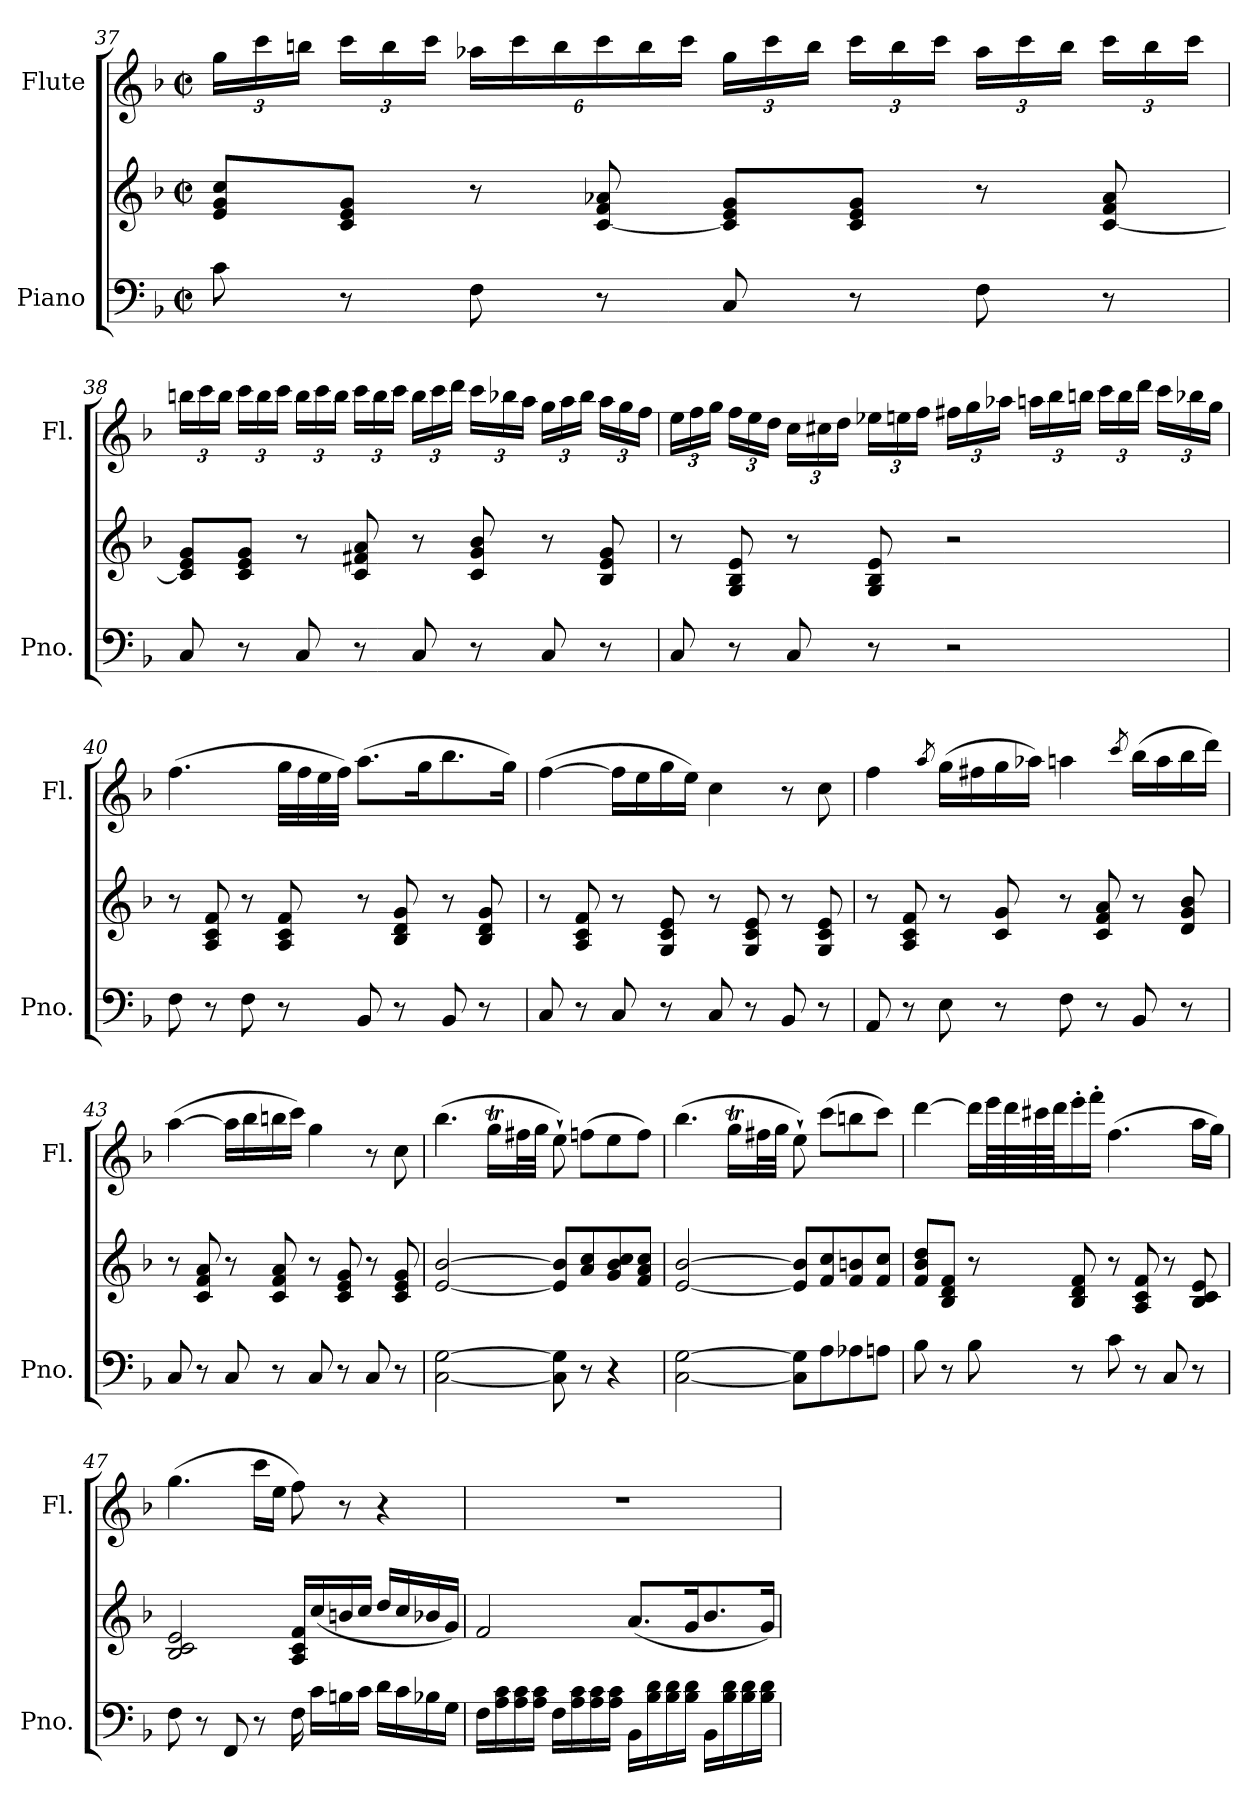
**kern	**kern	**kern
*part2	*part2	*part1
*staff3	*staff2	*staff1
*I"Piano	*	*I"Flute
*I'Pno.	*	*I'Fl.
*clefF4	*clefG2	*clefG2
*k[b-]	*k[b-]	*k[b-]
*M2/2	*M2/2	*M2/2
*met(c|)	*met(c|)	*met(c|)
*	*	*Xbrackettup
=37	=37	=37
8c\	8e/ 8g/ 8cc/L	24gg\LL
.	.	24ccc\
.	.	24bbn\JJ
8r	8c/ 8e/ 8g/J	24ccc\LL
.	.	24bb\
.	.	24ccc\JJ
8F\	8r	24aa-X\LL
.	.	24ccc\
.	.	24bb\
8r	[8c/ 8f/ 8a-X/	24ccc\
.	.	24bb\
.	.	24ccc\JJ
8C/	8c/] 8e/ 8g/L	24gg\LL
.	.	24ccc\
.	.	24bb\JJ
8r	8c/ 8e/ 8g/J	24ccc\LL
.	.	24bb\
.	.	24ccc\JJ
8F\	8r	24aa-\LL
.	.	24ccc\
.	.	24bb\JJ
8r	[8c/ 8f/ 8a-/	24ccc\LL
.	.	24bb\
.	.	24ccc\JJ
!!LO:PB:g=z
=38	=38	=38
8C/	8c/] 8e/ 8g/L	24bbn\LL
.	.	24ccc\
.	.	24bb\JJ
8r	8c/ 8e/ 8g/J	24ccc\LL
.	.	24bb\
.	.	24ccc\JJ
8C/	8r	24bb\LL
.	.	24ccc\
.	.	24bb\JJ
8r	8c/ 8f#X/ 8a/	24ccc\LL
.	.	24bb\
.	.	24ccc\JJ
8C/	8r	24bb\LL
.	.	24ccc\
.	.	24ddd\JJ
8r	8c/ 8g/ 8b-/	24ccc\LL
.	.	24bb-X\
.	.	24aa\JJ
8C/	8r	24gg\LL
.	.	24aa\
.	.	24bb-\JJ
8r	8B-/ 8e/ 8g/	24aa\LL
.	.	24gg\
.	.	24ff\JJ
=39	=39	=39
8C/	8r	24ee\LL
.	.	24ff\
.	.	24gg\JJ
8r	8G/ 8B-/ 8e/	24ff\LL
.	.	24ee\
.	.	24dd\JJ
8C/	8r	24cc\LL
.	.	24cc#X\
.	.	24dd\JJ
8r	8G/ 8B-/ 8e/	24ee-X\LL
.	.	24een\
.	.	24ff\JJ
2r	2r	24ff#X\LL
.	.	24gg\
.	.	24aa-X\JJ
.	.	24aan\LL
.	.	24bb-\
.	.	24bbn\JJ
.	.	24ccc\LL
.	.	24bb\
.	.	24ddd\JJ
.	.	24ccc\LL
.	.	24bb-X\
.	.	24gg\JJ
!!LO:LB:g=z
=40	=40	=40
8F\	8r	(4.ff\
8r	8A/ 8c/ 8f/	.
8F\	8r	.
8r	8A/ 8c/ 8f/	32gg\LLL
.	.	32ff\
.	.	32ee\
.	.	32ff\JJJ)
8BB-/	8r	(8.aa\L
8r	8B-/ 8d/ 8g/	.
.	.	16gg\K
8BB-/	8r	8.bb-\
8r	8B-/ 8d/ 8g/	.
.	.	16gg\Jk)
=41	=41	=41
8C/	8r	([4ff\
8r	8A/ 8c/ 8f/	.
8C/	8r	16ff\LL]
.	.	16ee\
8r	8G/ 8c/ 8e/	16gg\
.	.	16ee\JJ)
8C/	8r	4cc\
8r	8G/ 8c/ 8e/	.
8BB-/	8r	8r
8r	8G/ 8c/ 8e/	8cc\
=42	=42	=42
8AA/	8r	4ff\
8r	8A/ 8c/ 8f/	.
.	.	8qaa/
8E\	8r	(16gg\LL
.	.	16ff#X\
8r	8c/ 8g/	16gg\
.	.	16aa-X\JJ)
8F\	8r	4aan\
8r	8c/ 8f/ 8a/	.
.	.	8qccc/
8BB-/	8r	(16bb-\LL
.	.	16aa\
8r	8d/ 8g/ 8b-/	16bb-\
.	.	16ddd\JJ)
=43	=43	=43
8C/	8r	([4aa\
8r	8c/ 8f/ 8a/	.
8C/	8r	16aa\LL]
.	.	16bb-\
8r	8c/ 8f/ 8a/	16bbn\
.	.	16ccc\JJ)
8C/	8r	4gg\
8r	8c/ 8e/ 8g/	.
8C/	8r	8r
8r	8c/ 8e/ 8g/	8cc\
!!LO:LB:g=z
=44	=44	=44
[2C\ [2G\	[2e/ [2b-/	(4.bb-\
.	.	16ggT\LL
.	.	32ff#X\L
.	.	32gg\JJJ
8C\] 8G\]	8e/] 8b-/]L	8ee`\)
8r	8a/ 8cc/	(8ffn\L
4r	8g/ 8b-/ 8cc/	8ee\
.	8f/ 8a/ 8cc/J	8ff\J)
=45	=45	=45
[2C\ [2G\	[2e/ [2b-/	(4.bb-\
.	.	16ggT\LL
.	.	32ff#X\L
.	.	32gg\JJJ
8C\] 8G\]L	8e/] 8b-/]L	8ee`\)
8A\	8f/ 8cc/	(8ccc\L
8A-X\	8f/ 8bn/	8bbn\
8An\J	8f/ 8cc/J	8ccc\J)
=46	=46	=46
8B-\	8f/ 8b-/ 8dd/L	[4ddd\
8r	8B-/ 8d/ 8f/J	.
8B-\	8r	16ddd\LL]
.	.	64eee\LL
.	.	64ddd\
.	.	64ccc#X\
.	.	64ddd\JJ
8r	8B-/ 8d/ 8f/	16eee'\
.	.	16fff'\JJ
8c\	8r	(4.ff\
8r	8A/ 8c/ 8f/	.
8C/	8r	.
8r	8B-/ 8c/ 8e/	16aa\LL
.	.	16gg\JJ)
=47	=47	=47
8F\	2B-/ 2c/ 2e/	(4.gg\
8r	.	.
8FF/	.	.
8r	.	16ccc\LL
.	.	16ee\JJ
16F\	16A/ 16c/ 16f/LL	8ff\)
16c\LL	(16cc/	.
16Bn\	16bn/	8r
16c\JJ	16cc/JJ	.
16d\LL	16dd/LL	4r
16c\	16cc/	.
16B-X\	16b-X/	.
16G\JJ	16g/JJ)	.
!!LO:LB:g=z
=48	=48	=48
16F\LL	2f/	1r
16A\ 16c\	.	.
16A\ 16c\	.	.
16A\ 16c\JJ	.	.
16F\LL	.	.
16A\ 16c\	.	.
16A\ 16c\	.	.
16A\ 16c\JJ	.	.
16BB-\LL	(8.a/L	.
16B-\ 16d\	.	.
16B-\ 16d\	.	.
16B-\ 16d\JJ	16g/K	.
16BB-\LL	8.b-/	.
16B-\ 16d\	.	.
16B-\ 16d\	.	.
16B-\ 16d\JJ	16g/Jk)	.
=	=	=
*-	*-	*-
